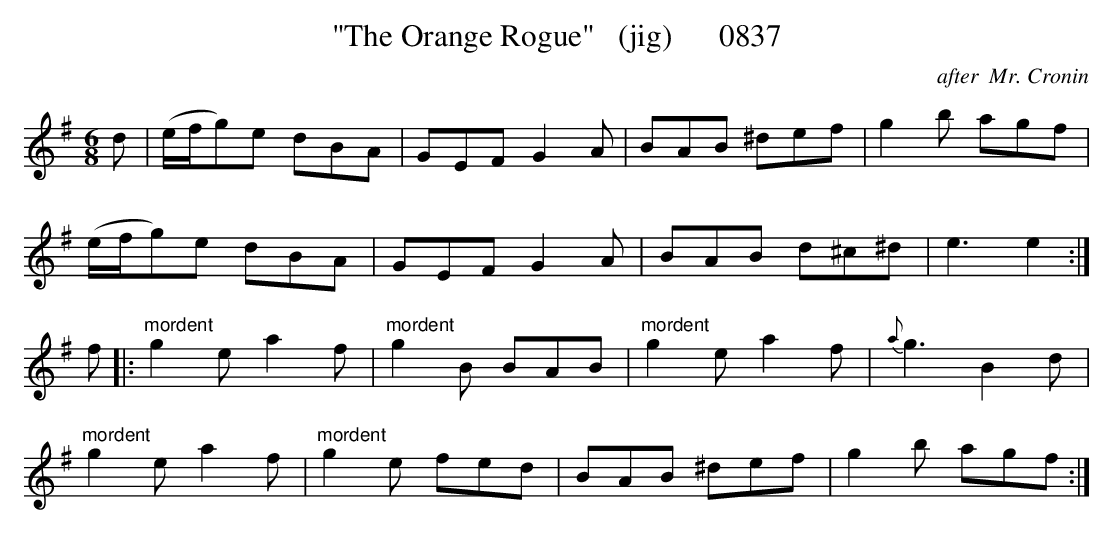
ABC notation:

X:1
T:"The Orange Rogue"   (jig)      0837
C:after  Mr. Cronin
BRENNAN July 2003 (HTTP://WWW.SOSYOURMOM.COM)
M:6/8
L:1/8
K:G
d|(e/2f/2g)e dBA|GEF G2A|BAB ^def|g2b agf|
(e/2f/2g)e dBA|GEF G2A|BAB d^c^d|e3e2:|
f|:"^mordent"g2e a2f|"^mordent"g2B BAB|"^mordent"g2e a2f|{a}g3B2d|
"^mordent"g2e a2f|"^mordent"g2e fed|BAB ^def|g2b agf:|
